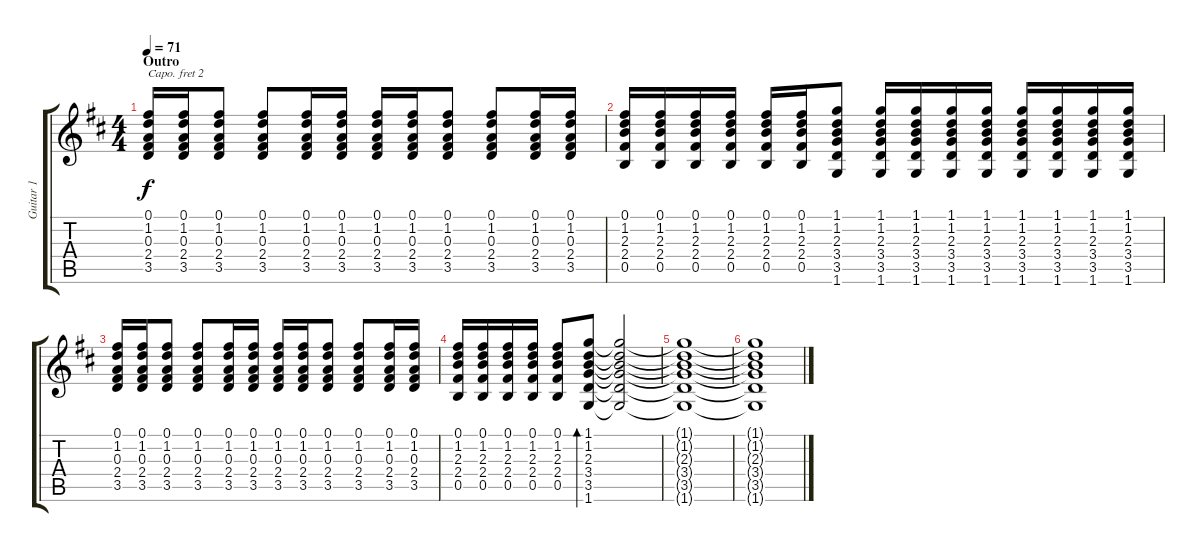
\track ("Guitar 1" "Guitar 1") {instrument acousticguitarsteel}
\staff {score tabs}
\capo 2
\tuning (E4 B3 G3 D3 A2 E2) {hide}
\ts (4 4)
\section ("" "Outro")
\tempo 71
\clef g2
\ks bminor
(0.1 1.2 0.3 2.4 3.5).16{dy f} (0.1 1.2 0.3 2.4 3.5).16 (0.1 1.2 0.3 2.4 3.5).8 (0.1 1.2 0.3 2.4 3.5).8 (0.1 1.2 0.3 2.4 3.5).16 (0.1 1.2 0.3 2.4 3.5).16 (0.1 1.2 0.3 2.4 3.5).16 (0.1 1.2 0.3 2.4 3.5).16 (0.1 1.2 0.3 2.4 3.5).8 (0.1 1.2 0.3 2.4 3.5).8 (0.1 1.2 0.3 2.4 3.5).16 (0.1 1.2 0.3 2.4 3.5).16 |
(0.1 1.2 2.3 2.4 0.5).16 (0.1 1.2 2.3 2.4 0.5).16 (0.1 1.2 2.3 2.4 0.5).16 (0.1 1.2 2.3 2.4 0.5).16 (0.1 1.2 2.3 2.4 0.5).16 (0.1 1.2 2.3 2.4 0.5).16 (1.1 1.2 2.3 3.4 3.5 1.6).8 (1.1 1.2 2.3 3.4 3.5 1.6).16 (1.1 1.2 2.3 3.4 3.5 1.6).16 (1.1 1.2 2.3 3.4 3.5 1.6).16 (1.1 1.2 2.3 3.4 3.5 1.6).16 (1.1 1.2 2.3 3.4 3.5 1.6).16 (1.1 1.2 2.3 3.4 3.5 1.6).16 (1.1 1.2 2.3 3.4 3.5 1.6).16 (1.1 1.2 2.3 3.4 3.5 1.6).16 |
(0.1 1.2 0.3 2.4 3.5).16 (0.1 1.2 0.3 2.4 3.5).16 (0.1 1.2 0.3 2.4 3.5).8 (0.1 1.2 0.3 2.4 3.5).8 (0.1 1.2 0.3 2.4 3.5).16 (0.1 1.2 0.3 2.4 3.5).16 (0.1 1.2 0.3 2.4 3.5).16 (0.1 1.2 0.3 2.4 3.5).16 (0.1 1.2 0.3 2.4 3.5).8 (0.1 1.2 0.3 2.4 3.5).8 (0.1 1.2 0.3 2.4 3.5).16 (0.1 1.2 0.3 2.4 3.5).16 |
(0.1 1.2 2.3 2.4 0.5).16 (0.1 1.2 2.3 2.4 0.5).16 (0.1 1.2 2.3 2.4 0.5).16 (0.1 1.2 2.3 2.4 0.5).16 (0.1 1.2 2.3 2.4 0.5).8 (1.1 1.2 2.3 3.4 3.5 1.6).8{bd 120} (1.1{t} 1.2{t} 2.3{t} 3.4{t} 3.5{t} 1.6{t}).2 |
(1.1{t} 1.2{t} 2.3{t} 3.4{t} 3.5{t} 1.6{t}).1 |
(1.1{t} 1.2{t} 2.3{t} 3.4{t} 3.5{t} 1.6{t}).1
